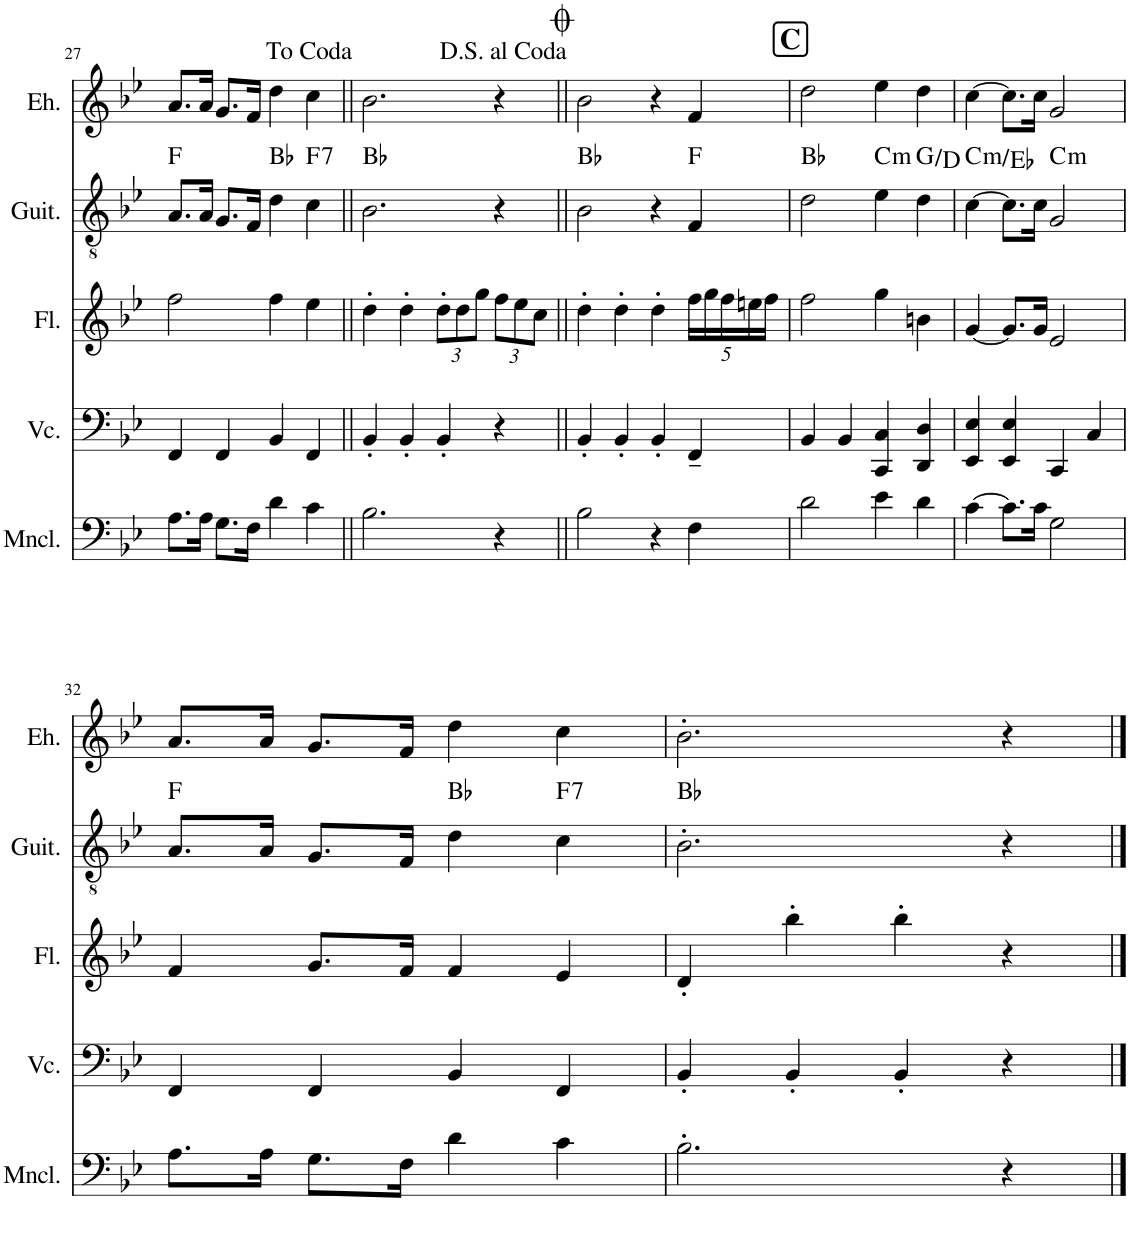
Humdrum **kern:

**kern	**kern	**kern	**kern	**harte	**kern
*part5	*part4	*part3	*part2	*part2	*part1
*staff5	*staff4	*staff3	*staff2	*	*staff1
*I"マンドチェロ	*I"チェロ	*I"フルート	*I"クラシックギター	*	*I"二胡
!!LO:PB:g=z
*clefF4	*clefF4	*clefG2	*clefGv2	*	*clefG2
*k[b-e-]	*k[b-e-]	*k[b-e-]	*k[b-e-]	*	*k[b-e-]
*M4/4	*M4/4	*M4/4	*M4/4	*	*M4/4
=27	=27	=27	=27	=27	=27
8.A\L	4FF/	2ff\	8.A/L	F:maj	8.a/L
16A\Jk	.	.	16A/Jk	.	16a/Jk
8.G\L	4FF/	.	8.G/L	.	8.g/L
16F\Jk	.	.	16F/Jk	.	16f/Jk
4d\	4BB-/	4ff\	4d\	Bb:maj	4dd\
!	!	!	!	!LO:H:kt=7	!
4c\	4FF/	4ee-\	4c\	F:7	4cc\
=28||	=28||	=28||	=28||	=28||	=28||
2.B-\	4BB-'/	4dd'\	2.B-\	Bb:maj	2.b-\
.	4BB-'/	4dd'\	.	.	.
*	*	*Xbrackettup	*	*	*
.	4BB-'/	12dd'\L	.	.	.
.	.	12dd\	.	.	.
.	.	12gg\J	.	.	.
4r	4r	12ff\L	4r	.	4r
.	.	12ee-\	.	.	.
.	.	12cc\J	.	.	.
=29||	=29||	=29||	=29||	=29||	=29||
2B-\	4BB-'/	4dd'\	2B-\	Bb:maj	2b-\
.	4BB-'/	4dd'\	.	.	.
4r	4BB-'/	4dd'\	4r	.	4r
4F\	4FF~/	20ff\LL	4F/	F:maj	4f/
.	.	20gg\	.	.	.
.	.	20ff\	.	.	.
.	.	20een\	.	.	.
.	.	20ff\JJ	.	.	.
!!LO:REH:place=s1:a:B:cj:fs=14:t=C
=30	=30	=30	=30	=30	=30
2d\	4BB-/	2ff\	2d\	Bb:maj	2dd\
.	4BB-/	.	.	.	.
!	!	!	!	!LO:H:kt=m	!
4e-\	4CC/ 4C/	4gg\	4e-\	C:min	4ee-\
4d\	4DD/ 4D/	4bn\	4d\	G:maj/5	4dd\
=31	=31	=31	=31	=31	=31
!	!	!	!	!LO:H:kt=m	!
[4c\	4EE-/ 4E-/	[4g/	[4c\	C:min/b3	[4cc\
8.c\L]	4EE-/ 4E-/	8.g/L]	8.c\L]	.	8.cc\L]
16c\Jk	.	16g/Jk	16c\Jk	.	16cc\Jk
!	!	!	!	!LO:H:kt=m	!
2G\	4CC/	2e-/	2G/	C:min	2g/
.	4C/	.	.	.	.
!!LO:LB:g=z
=32	=32	=32	=32	=32	=32
8.A\L	4FF/	4f/	8.A/L	F:maj	8.a/L
16A\Jk	.	.	16A/Jk	.	16a/Jk
8.G\L	4FF/	8.g/L	8.G/L	.	8.g/L
16F\Jk	.	16f/Jk	16F/Jk	.	16f/Jk
4d\	4BB-/	4f/	4d\	Bb:maj	4dd\
!	!	!	!	!LO:H:kt=7	!
4c\	4FF/	4e-/	4c\	F:7	4cc\
=33	=33	=33	=33	=33	=33
2.B-'\	4BB-'/	4d'/	2.B-'\	Bb:maj	2.b-'\
.	4BB-'/	4bb-'\	.	.	.
.	4BB-'/	4bb-'\	.	.	.
4r	4r	4r	4r	.	4r
==	==	==	==	==	==
*-	*-	*-	*-	*-	*-
